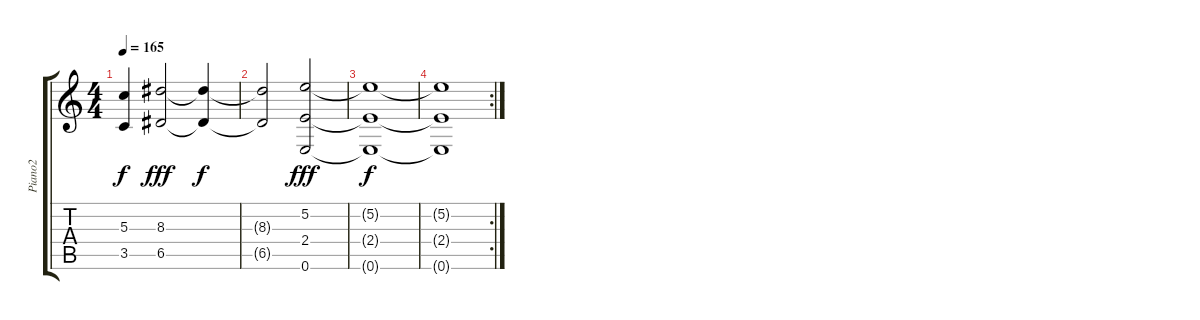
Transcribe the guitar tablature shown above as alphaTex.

\track ("Piano2" "Piano2") {instrument acousticguitarnylon}
\staff {score tabs}
\tuning (E4 B3 G3 D3 A2 E2) {hide}
\ts (4 4)
\tempo 165
\clef g2
\ks c
(5.3{t} 3.5{t}).4{dy f} (8.3 6.5).2{dy fff} (8.3{t} 6.5{t}).4{dy f} |
(8.3{t} 6.5{t}).2 (5.2 2.4 0.6).2{dy fff} |
(5.2{t} 2.4{t} 0.6{t}).1{dy f} |
\rc 2
(5.2{t} 2.4{t} 0.6{t}).1
